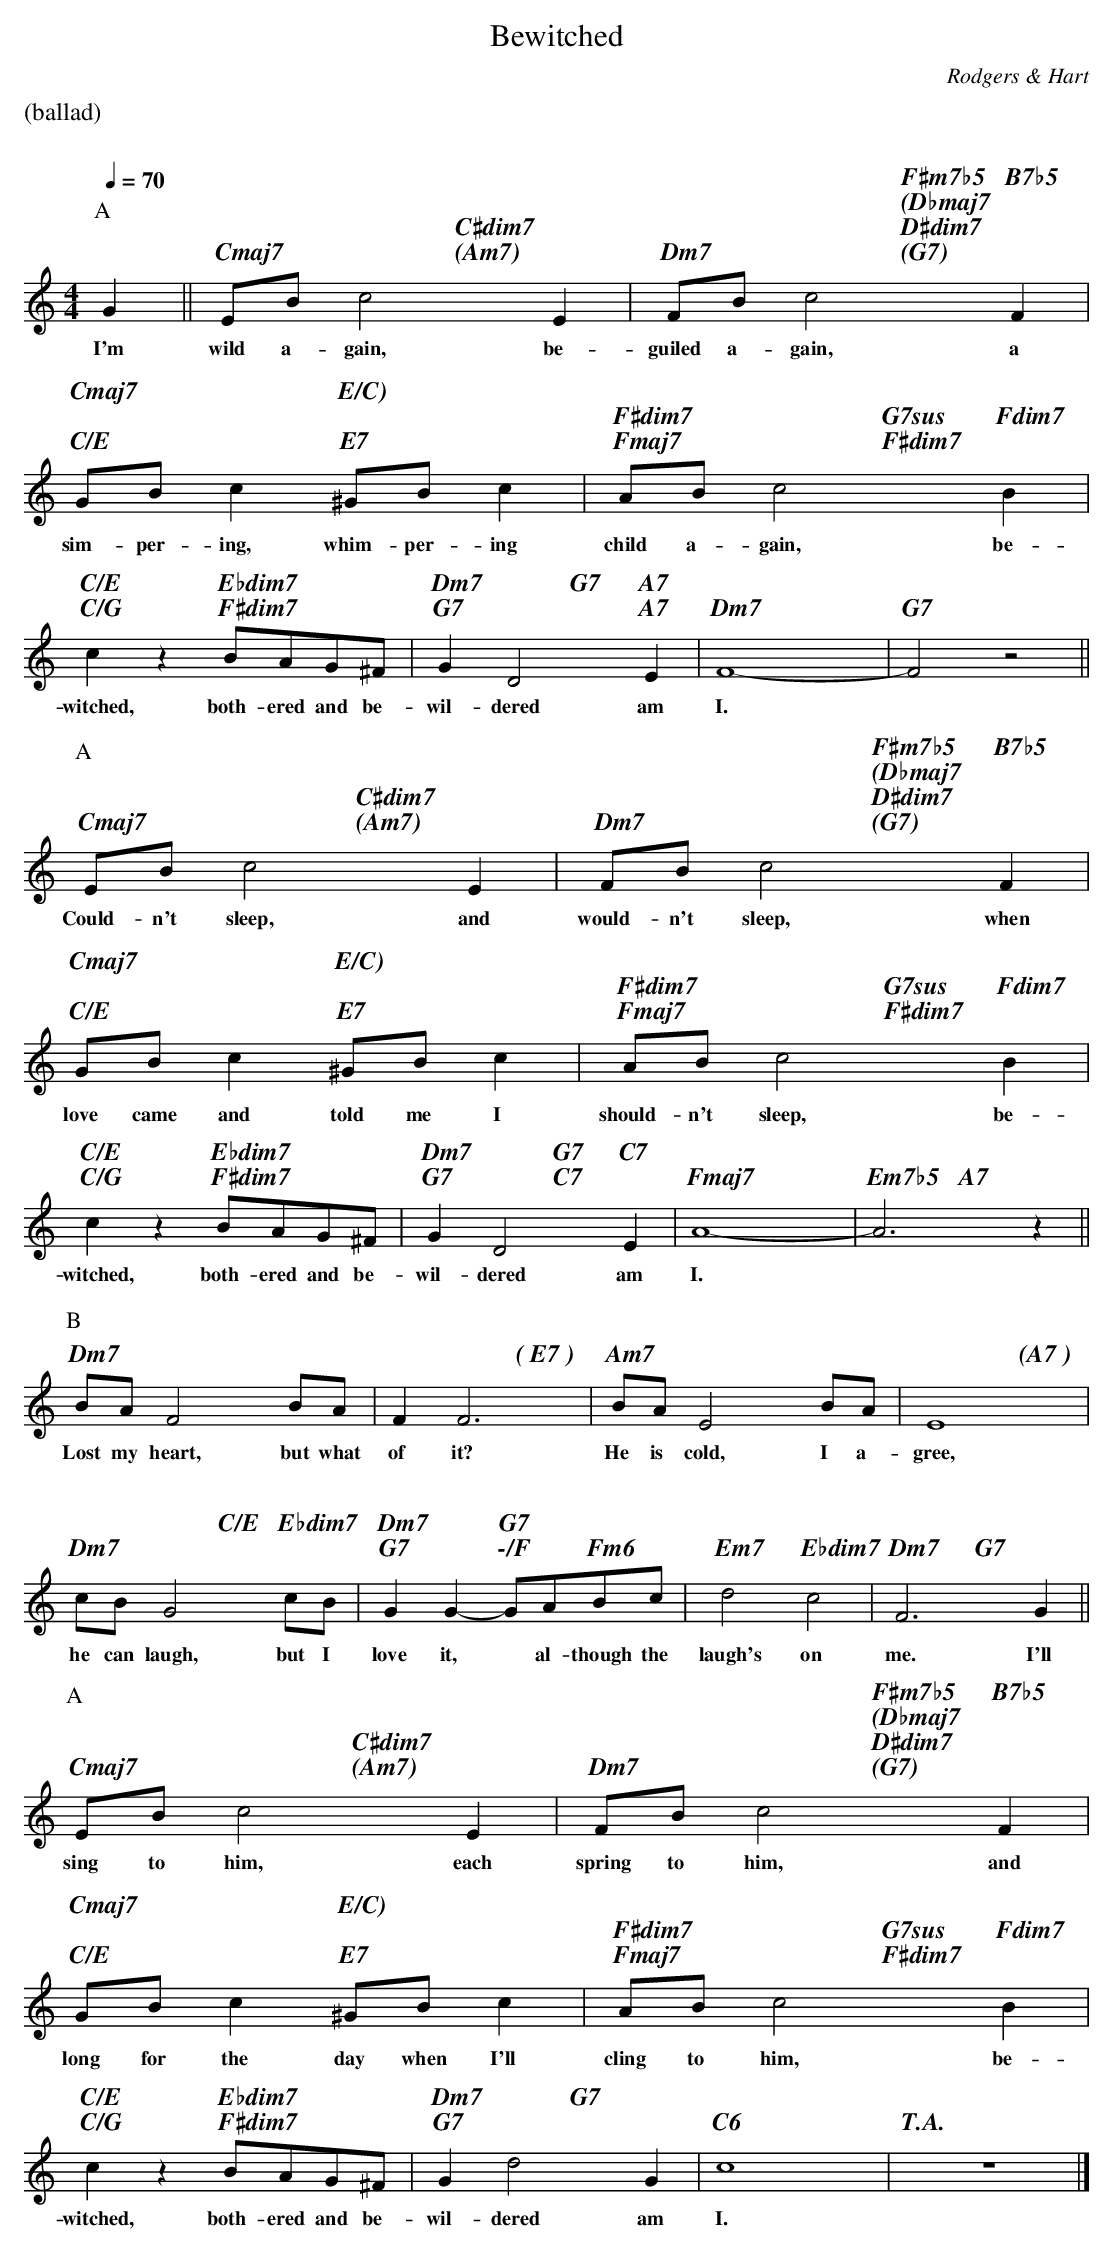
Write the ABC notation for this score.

X:1
T: Bewitched
M:4/4
L:1/4
C:Rodgers & Hart
Q:1/4=70
%%staves (chords melody)
K:C
%%text (ballad)
%%vskip 20
P: A
V:chords
x || "Cmaj7"x2 "C#dim7""(Am7)"x2 | "Dm7"x2 "F#m7b5""(Dbmaj7""D#dim7""(G7)"x"B7b5"" "" "" "x |\
"Cmaj7"" ""C/E"x2 "E/C)"" ""E7"x2 |  "F#dim7""Fmaj7"x2 "G7sus""F#dim7"x"Fdim7"" "x |
"C/E""C/G"x2 "Ebdim7""F#dim7"x2 | "Dm7""G7"x2 "G7"""x"A7""A7"x | "Dm7"x2 x2 |  "G7"x2 x2 ||
V:melody
G || E/B/c2E | F/B/c2F | G/B/c ^G/B/c | A/B/c2B |
w:I'm wild a-gain, be-guiled a-gain, a sim-per-ing, whim-per-ing child a-gain, be-
cz B/A/G/^F/ | GD2E | F4- | F2z2 ||
w:witched, both-ered and be-wil-dered am I.*
P: A
V:chords
"Cmaj7"x2 "C#dim7""(Am7)"x2 | "Dm7"x2 "F#m7b5""(Dbmaj7""D#dim7""(G7)"x"B7b5"" "" "" "x |\
"Cmaj7"" ""C/E"x2 "E/C)"" ""E7"x2 |  "F#dim7""Fmaj7"x2 "G7sus""F#dim7"x"Fdim7"" "x |
"C/E""C/G"x2 "Ebdim7""F#dim7"x2 | "Dm7""G7"x2 "G7" "C7"x"C7" ""x | "Fmaj7"x2 x2 |  "Em7b5"x2 "A7"x2 ||
V:melody
E/B/c2E | F/B/c2F | G/B/c ^G/B/c | A/B/c2B |
w:Could-n't sleep, and would-n't sleep, when love came and told me I should-n't sleep, be-
cz B/A/G/^F/ | GD2E | A4- | A3z ||
w:witched, both-ered and be-wil-dered am I.*
P: B
V:chords
"Dm7"x2 x2 | x2 "( E7 )"x2 | "Am7"x2 x2 |  x2 " (A7 )"x2 |
"Dm7"x2 "C/E"" "x"Ebdim7"" "x | "Dm7""G7"x2 "G7""-/F"x "Fm6"x |\
"Em7"x2 "Ebdim7"x2 | "Dm7"x2 "G7"x2 ||
V:melody
B/A/F2B/A/ | FF3 | B/A/E2B/A/ | E4 |
w:Lost my heart, but what of it? He is cold, I a-gree,
c/B/G2c/B/ | GG- G/A/B/c/ | d2 c2 | F3G ||
w:he can laugh, but I love it,* al-though the laugh's on me. I'll
P: A
V:chords
"Cmaj7"x2 "C#dim7""(Am7)"x2 | "Dm7"x2 "F#m7b5""(Dbmaj7""D#dim7""(G7)"x"B7b5"" "" "" "x |\
"Cmaj7"" ""C/E"x2 "E/C)"" ""E7"x2 |  "F#dim7""Fmaj7"x2 "G7sus""F#dim7"x"Fdim7"" "x |
"C/E""C/G"x2 "Ebdim7""F#dim7"x2 | "Dm7""G7"x2 "G7"""xx | "C6"x2 x2 |  "T.A."x2 x2 |]
V:melody
E/B/c2E | F/B/c2F | G/B/c ^G/B/c | A/B/c2B |
w:sing to him, each spring to him, and long for the day when I'll cling to him, be-
cz B/A/G/^F/ | Gd2G | c4 | z4 |]
w:witched, both-ered and be-wil-dered am I.
